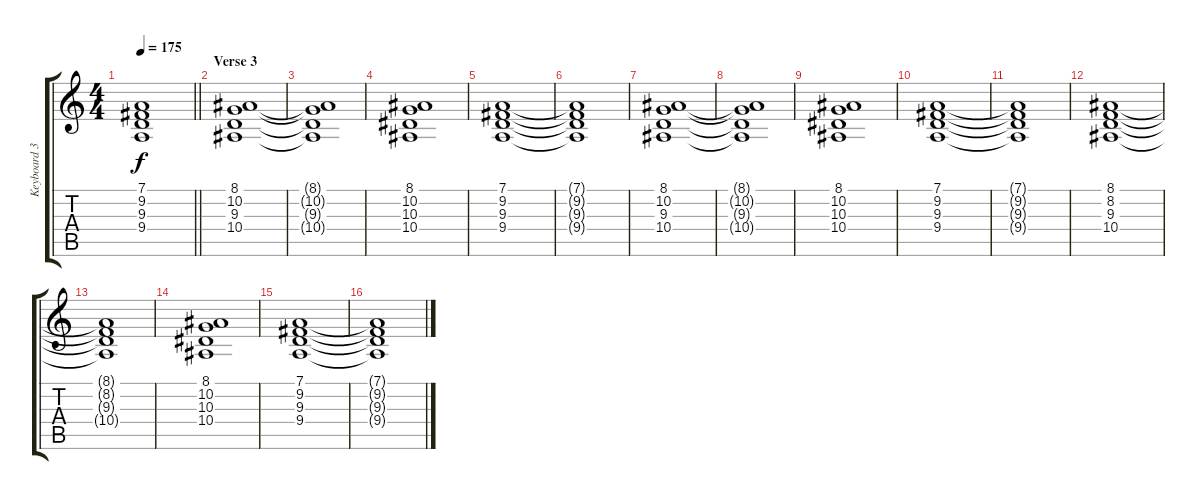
\track ("Keyboard 3 (Choir)" "Keyboard 3") {instrument choiraahs}
\staff {score tabs}
\tuning (D4 A3 F3 C3 G2 D2) {hide}
\ts (4 4)
\tempo 175
\clef g2
\barLineRight lightlight
\ks c
(7.1 9.2 9.3 9.4).1{dy f} |
\section ("" "Verse 3")
(8.1 10.2 9.3 10.4).1 |
(8.1{t} 10.2{t} 9.3{t} 10.4{t}).1 |
(8.1 10.2 10.3 10.4).1 |
(7.1 9.2 9.3 9.4).1 |
(7.1{t} 9.2{t} 9.3{t} 9.4{t}).1 |
(8.1 10.2 9.3 10.4).1 |
(8.1{t} 10.2{t} 9.3{t} 10.4{t}).1 |
(8.1 10.2 10.3 10.4).1 |
(7.1 9.2 9.3 9.4).1 |
(7.1{t} 9.2{t} 9.3{t} 9.4{t}).1 |
(8.1 8.2 9.3 10.4).1 |
(8.1{t} 8.2{t} 9.3{t} 10.4{t}).1 |
(8.1 10.2 10.3 10.4).1 |
(7.1 9.2 9.3 9.4).1 |
(7.1{t} 9.2{t} 9.3{t} 9.4{t}).1
